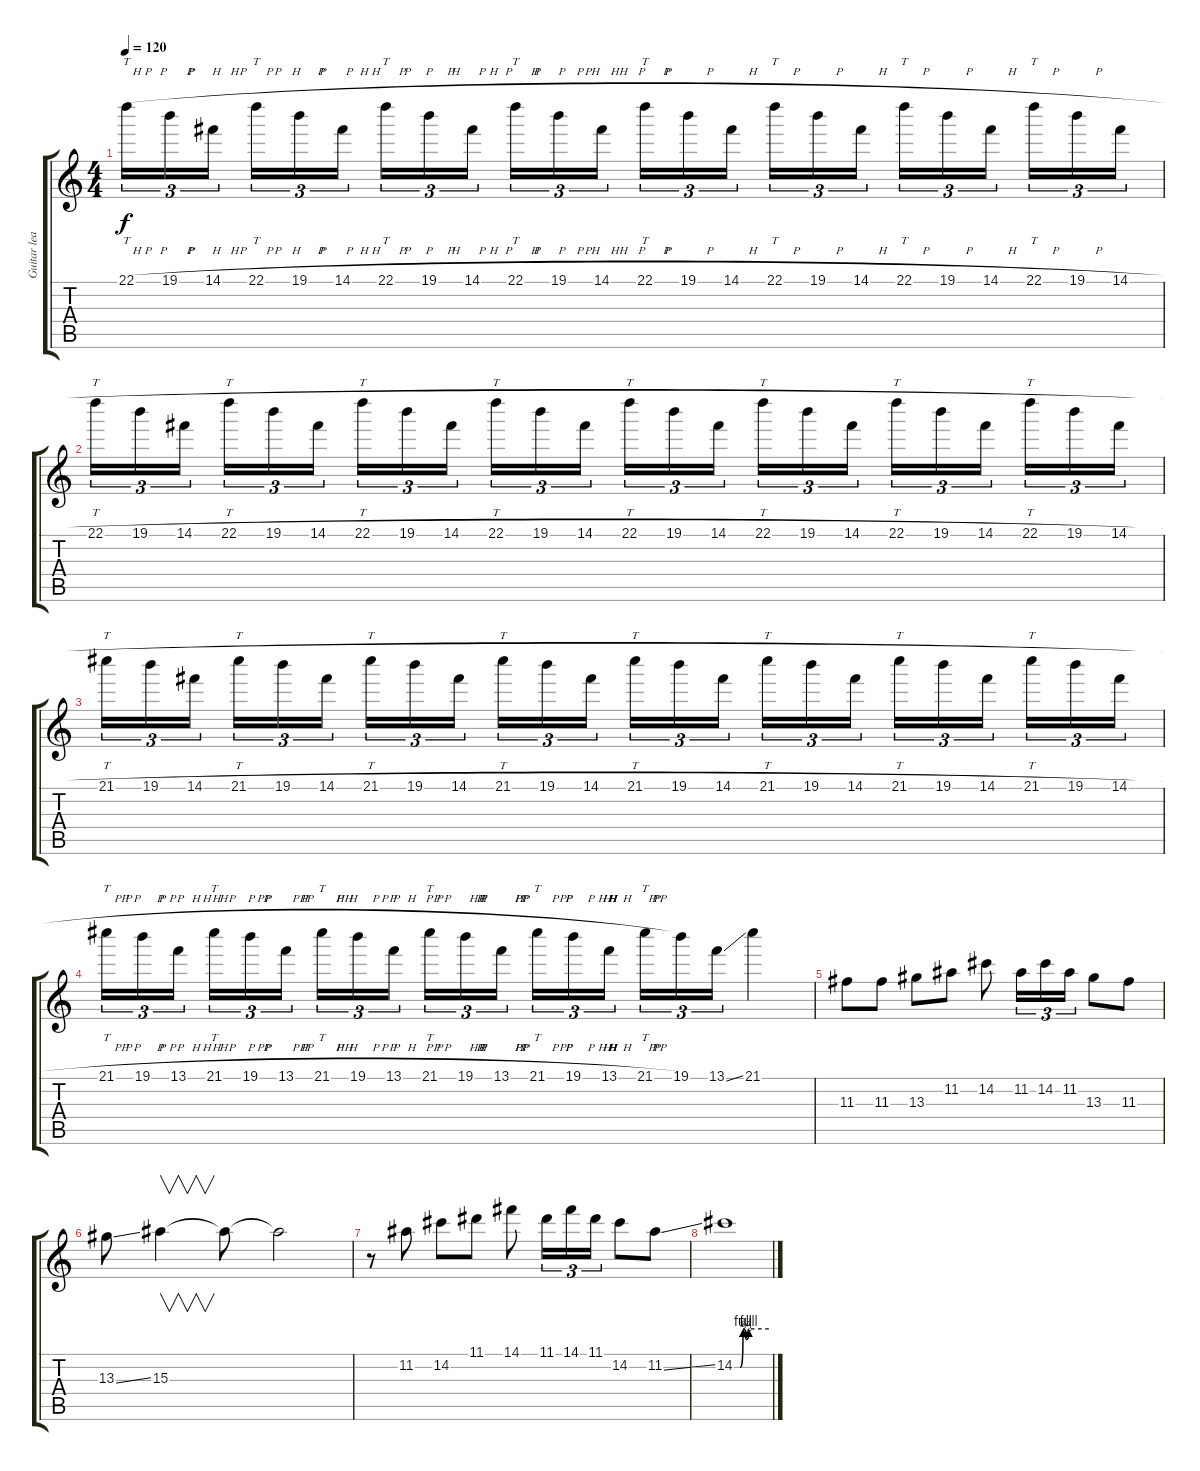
\track ("Guitar lead" "Guitar lea") {instrument overdrivenguitar}
\staff {score tabs}
\tuning (E4 B3 G3 D3 A2 E2) {hide}
\ts (4 4)
\tempo 120
\clef g2
\ks c
22.1{h}.16{tt tu (3 2) dy f} 19.1{h}.16{tu (3 2)} 14.1{h}.16{tu (3 2)} 22.1{h}.16{tt tu (3 2)} 19.1{h}.16{tu (3 2)} 14.1{h}.16{tu (3 2)} 22.1{h}.16{tt tu (3 2)} 19.1{h}.16{tu (3 2)} 14.1{h}.16{tu (3 2)} 22.1{h}.16{tt tu (3 2)} 19.1{h}.16{tu (3 2)} 14.1{h}.16{tu (3 2)} 22.1{h}.16{tt tu (3 2)} 19.1{h}.16{tu (3 2)} 14.1{h}.16{tu (3 2)} 22.1{h}.16{tt tu (3 2)} 19.1{h}.16{tu (3 2)} 14.1{h}.16{tu (3 2)} 22.1{h}.16{tt tu (3 2)} 19.1{h}.16{tu (3 2)} 14.1{h}.16{tu (3 2)} 22.1{h}.16{tt tu (3 2)} 19.1{h}.16{tu (3 2)} 14.1{h}.16{tu (3 2)} |
22.1{h}.16{tt tu (3 2)} 19.1{h}.16{tu (3 2)} 14.1{h}.16{tu (3 2)} 22.1{h}.16{tt tu (3 2)} 19.1{h}.16{tu (3 2)} 14.1{h}.16{tu (3 2)} 22.1{h}.16{tt tu (3 2)} 19.1{h}.16{tu (3 2)} 14.1{h}.16{tu (3 2)} 22.1{h}.16{tt tu (3 2)} 19.1{h}.16{tu (3 2)} 14.1{h}.16{tu (3 2)} 22.1{h}.16{tt tu (3 2)} 19.1{h}.16{tu (3 2)} 14.1{h}.16{tu (3 2)} 22.1{h}.16{tt tu (3 2)} 19.1{h}.16{tu (3 2)} 14.1{h}.16{tu (3 2)} 22.1{h}.16{tt tu (3 2)} 19.1{h}.16{tu (3 2)} 14.1{h}.16{tu (3 2)} 22.1{h}.16{tt tu (3 2)} 19.1{h}.16{tu (3 2)} 14.1{h}.16{tu (3 2)} |
21.1{h}.16{tt tu (3 2)} 19.1{h}.16{tu (3 2)} 14.1{h}.16{tu (3 2)} 21.1{h}.16{tt tu (3 2)} 19.1{h}.16{tu (3 2)} 14.1{h}.16{tu (3 2)} 21.1{h}.16{tt tu (3 2)} 19.1{h}.16{tu (3 2)} 14.1{h}.16{tu (3 2)} 21.1{h}.16{tt tu (3 2)} 19.1{h}.16{tu (3 2)} 14.1{h}.16{tu (3 2)} 21.1{h}.16{tt tu (3 2)} 19.1{h}.16{tu (3 2)} 14.1{h}.16{tu (3 2)} 21.1{h}.16{tt tu (3 2)} 19.1{h}.16{tu (3 2)} 14.1{h}.16{tu (3 2)} 21.1{h}.16{tt tu (3 2)} 19.1{h}.16{tu (3 2)} 14.1{h}.16{tu (3 2)} 21.1{h}.16{tt tu (3 2)} 19.1{h}.16{tu (3 2)} 14.1{h}.16{tu (3 2)} |
21.1{h}.16{tt tu (3 2)} 19.1{h}.16{tu (3 2)} 13.1{h}.16{tu (3 2)} 21.1{h}.16{tt tu (3 2)} 19.1{h}.16{tu (3 2)} 13.1{h}.16{tu (3 2)} 21.1{h}.16{tt tu (3 2)} 19.1{h}.16{tu (3 2)} 13.1{h}.16{tu (3 2)} 21.1{h}.16{tt tu (3 2)} 19.1{h}.16{tu (3 2)} 13.1{h}.16{tu (3 2)} 21.1{h}.16{tt tu (3 2)} 19.1{h}.16{tu (3 2)} 13.1{h}.16{tu (3 2)} 21.1{h}.16{tt tu (3 2)} 19.1.16{tu (3 2)} 13.1{ss}.16{tu (3 2)} 21.1.4 |
11.3.8{balance 0} 11.3.8 13.3.8 11.2.8 14.2.8 11.2.16{tu (3 2)} 14.2.16{tu (3 2)} 11.2.16{tu (3 2)} 13.3.8 11.3.8 |
13.3{ss}.8 15.3.4{v} 15.3{t}.8 15.3{t}.2 |
r.8 11.2.8 14.2.8 11.1.8 14.1.8 11.1.16{tu (3 2)} 14.1.16{tu (3 2)} 11.1.16{tu (3 2)} 14.2.8 11.2{ss}.8 |
14.2{be (custom 0 0 10 0 15 4 20 2 25 4 60 4)}.1
